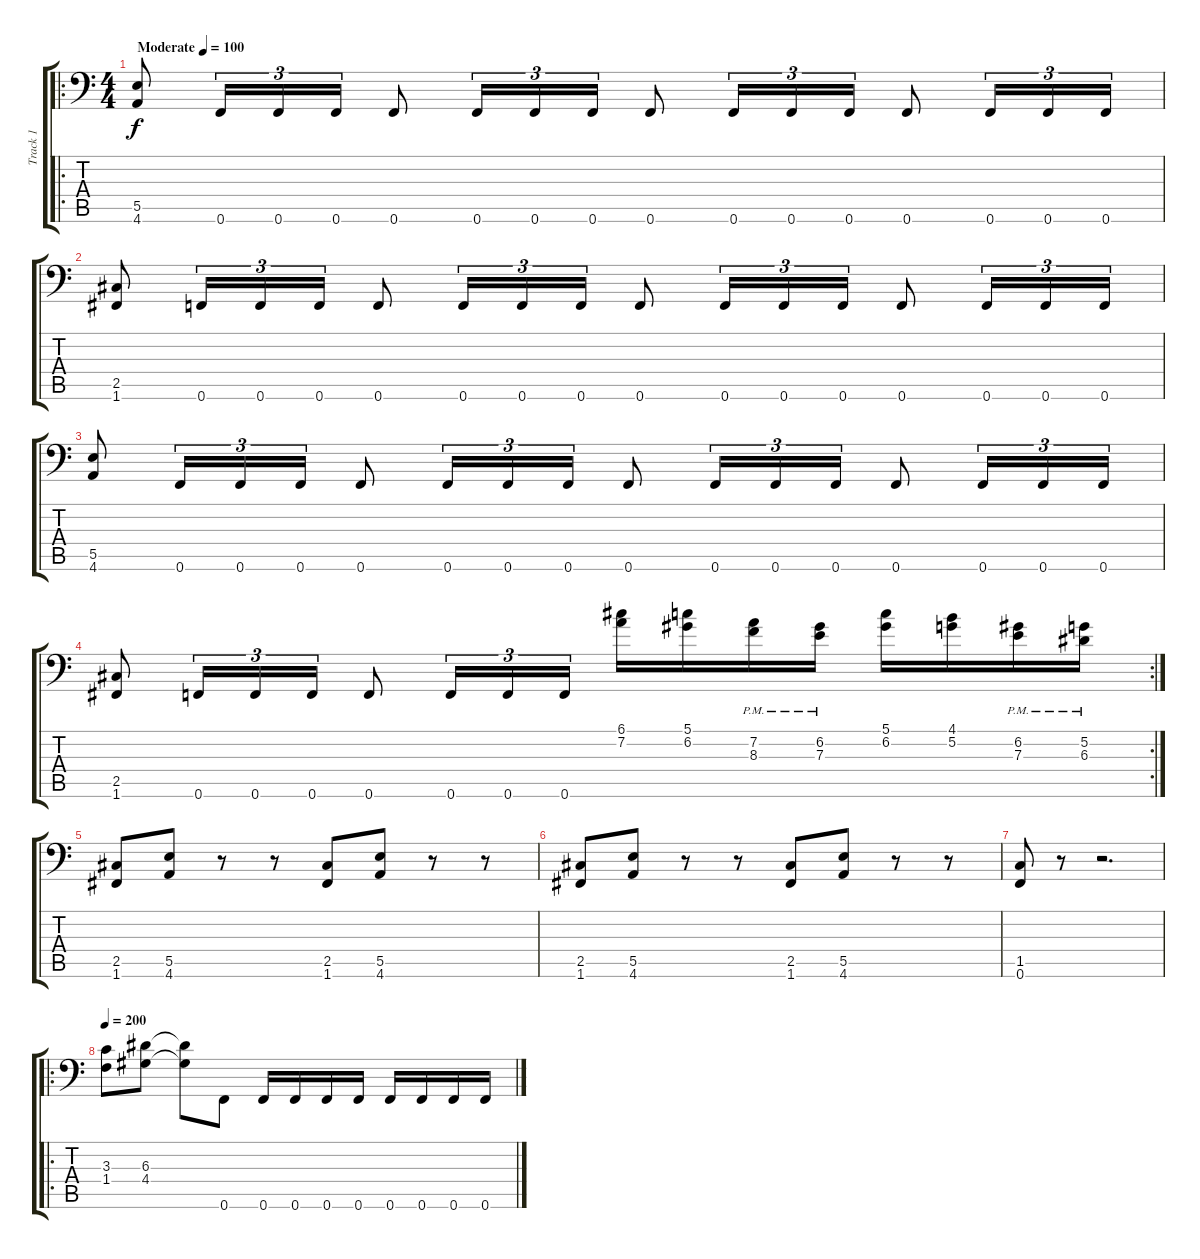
\track ("Track 1" "Track 1") {instrument distortionguitar}
\staff {score tabs}
\tuning (G3 D3 A2 E2 B1 F1) {hide}
\ro
\ts (4 4)
\tempo (100 "Moderate")
\clef f4
\ks c
(5.5 4.6).8{dy f instrument distortionguitar} 0.6.16{tu (3 2)} 0.6.16{tu (3 2)} 0.6.16{tu (3 2)} 0.6.8 0.6.16{tu (3 2)} 0.6.16{tu (3 2)} 0.6.16{tu (3 2)} 0.6.8 0.6.16{tu (3 2)} 0.6.16{tu (3 2)} 0.6.16{tu (3 2)} 0.6.8 0.6.16{tu (3 2)} 0.6.16{tu (3 2)} 0.6.16{tu (3 2)} |
(2.5 1.6).8 0.6.16{tu (3 2)} 0.6.16{tu (3 2)} 0.6.16{tu (3 2)} 0.6.8 0.6.16{tu (3 2)} 0.6.16{tu (3 2)} 0.6.16{tu (3 2)} 0.6.8 0.6.16{tu (3 2)} 0.6.16{tu (3 2)} 0.6.16{tu (3 2)} 0.6.8 0.6.16{tu (3 2)} 0.6.16{tu (3 2)} 0.6.16{tu (3 2)} |
(5.5 4.6).8 0.6.16{tu (3 2)} 0.6.16{tu (3 2)} 0.6.16{tu (3 2)} 0.6.8 0.6.16{tu (3 2)} 0.6.16{tu (3 2)} 0.6.16{tu (3 2)} 0.6.8 0.6.16{tu (3 2)} 0.6.16{tu (3 2)} 0.6.16{tu (3 2)} 0.6.8 0.6.16{tu (3 2)} 0.6.16{tu (3 2)} 0.6.16{tu (3 2)} |
\rc 2
(2.5 1.6).8 0.6.16{tu (3 2)} 0.6.16{tu (3 2)} 0.6.16{tu (3 2)} 0.6.8 0.6.16{tu (3 2)} 0.6.16{tu (3 2)} 0.6.16{tu (3 2)} (6.1 7.2).16 (5.1 6.2).16 (7.2{pm} 8.3{pm}).16 (6.2{pm} 7.3{pm}).16 (5.1 6.2).16 (4.1 5.2).16 (6.2{pm} 7.3{pm}).16 (5.2{pm} 6.3{pm}).16 |
(2.5 1.6).8 (5.5 4.6).8 r.8 r.8 (2.5 1.6).8 (5.5 4.6).8 r.8 r.8 |
(2.5 1.6).8 (5.5 4.6).8 r.8 r.8 (2.5 1.6).8 (5.5 4.6).8 r.8 r.8 |
(1.5 0.6).8 r.8 r.2{d} |
\ro
\tempo 200
(3.3 1.4).8 (6.3 4.4).8 (6.3{t} 4.4{t}).8 0.6.8 0.6.16 0.6.16 0.6.16 0.6.16 0.6.16 0.6.16 0.6.16 0.6.16
